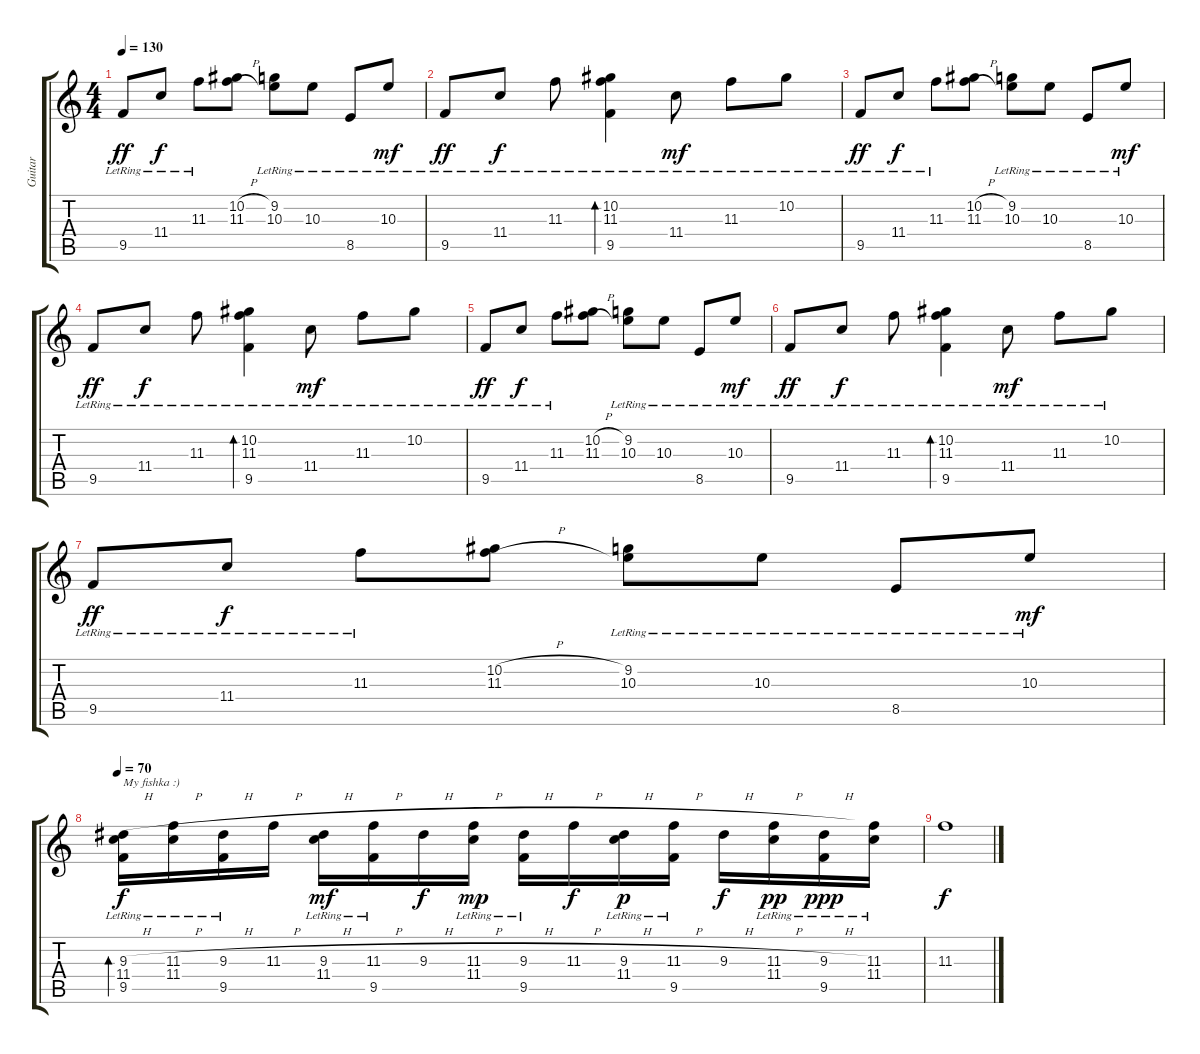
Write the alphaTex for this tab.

\track ("Guitar" "Guitar") {instrument acousticguitarsteel}
\staff {score tabs}
\tuning (Eb4 Bb3 Gb3 Db3 Ab2 Eb2) {hide}
\ts (4 4)
\tempo 130
\clef g2
\ks c
9.5{lr}.8{dy ff} 11.4{lr}.8{dy f} 11.3{lr}.8 (10.2{h} 11.3{h}).8 (9.2{lr} 10.3{lr}).8 10.3{lr}.8 8.5{lr}.8 10.3{lr}.8{dy mf} |
9.5{lr}.8{dy ff volume 4} 11.4{lr}.8{dy f} 11.3{lr}.8 (10.2{lr} 11.3{lr} 9.5{lr}).4{bd 60} 11.4{lr}.8{dy mf} 11.3{lr}.8 10.2{lr}.8 |
9.5{lr}.8{dy ff} 11.4{lr}.8{dy f} 11.3{lr}.8 (10.2{h} 11.3{h}).8 (9.2{lr} 10.3{lr}).8 10.3{lr}.8 8.5{lr}.8 10.3{lr}.8{dy mf} |
9.5{lr}.8{dy ff} 11.4{lr}.8{dy f} 11.3{lr}.8 (10.2{lr} 11.3{lr} 9.5{lr}).4{bd 60} 11.4{lr}.8{dy mf} 11.3{lr}.8 10.2{lr}.8 |
9.5{lr}.8{dy ff} 11.4{lr}.8{dy f} 11.3{lr}.8 (10.2{h} 11.3{h}).8 (9.2{lr} 10.3{lr}).8 10.3{lr}.8 8.5{lr}.8 10.3{lr}.8{dy mf} |
9.5{lr}.8{dy ff} 11.4{lr}.8{dy f} 11.3{lr}.8 (10.2{lr} 11.3{lr} 9.5{lr}).4{bd 60} 11.4{lr}.8{dy mf} 11.3{lr}.8 10.2{lr}.8 |
9.5{lr}.8{dy ff} 11.4{lr}.8{dy f} 11.3{lr}.8 (10.2{h} 11.3{h}).8 (9.2{lr} 10.3{lr}).8 10.3{lr}.8 8.5{lr}.8 10.3{lr}.8{dy mf} |
\tempo 70
(9.3{h} 11.4{lr} 9.5{lr}).16{bd 60 txt "My fishka :)" dy f} (11.3{h} 11.4{lr}).16 (9.3{h} 9.5{lr}).16 11.3{h}.16 (9.3{h} 11.4{lr}).16{dy mf} (11.3{h} 9.5{lr}).16 9.3{h}.16{dy f} (11.3{h} 11.4{lr}).16{dy mp} (9.3{h} 9.5{lr}).16 11.3{h}.16{dy f} (9.3{h} 11.4{lr}).16{dy p} (11.3{h} 9.5{lr}).16 9.3{h}.16{dy f} (11.3{h} 11.4{lr}).16{dy pp} (9.3{h} 9.5{lr}).16{dy ppp} (11.3 11.4{lr}).16 |
11.3.1{dy f}
